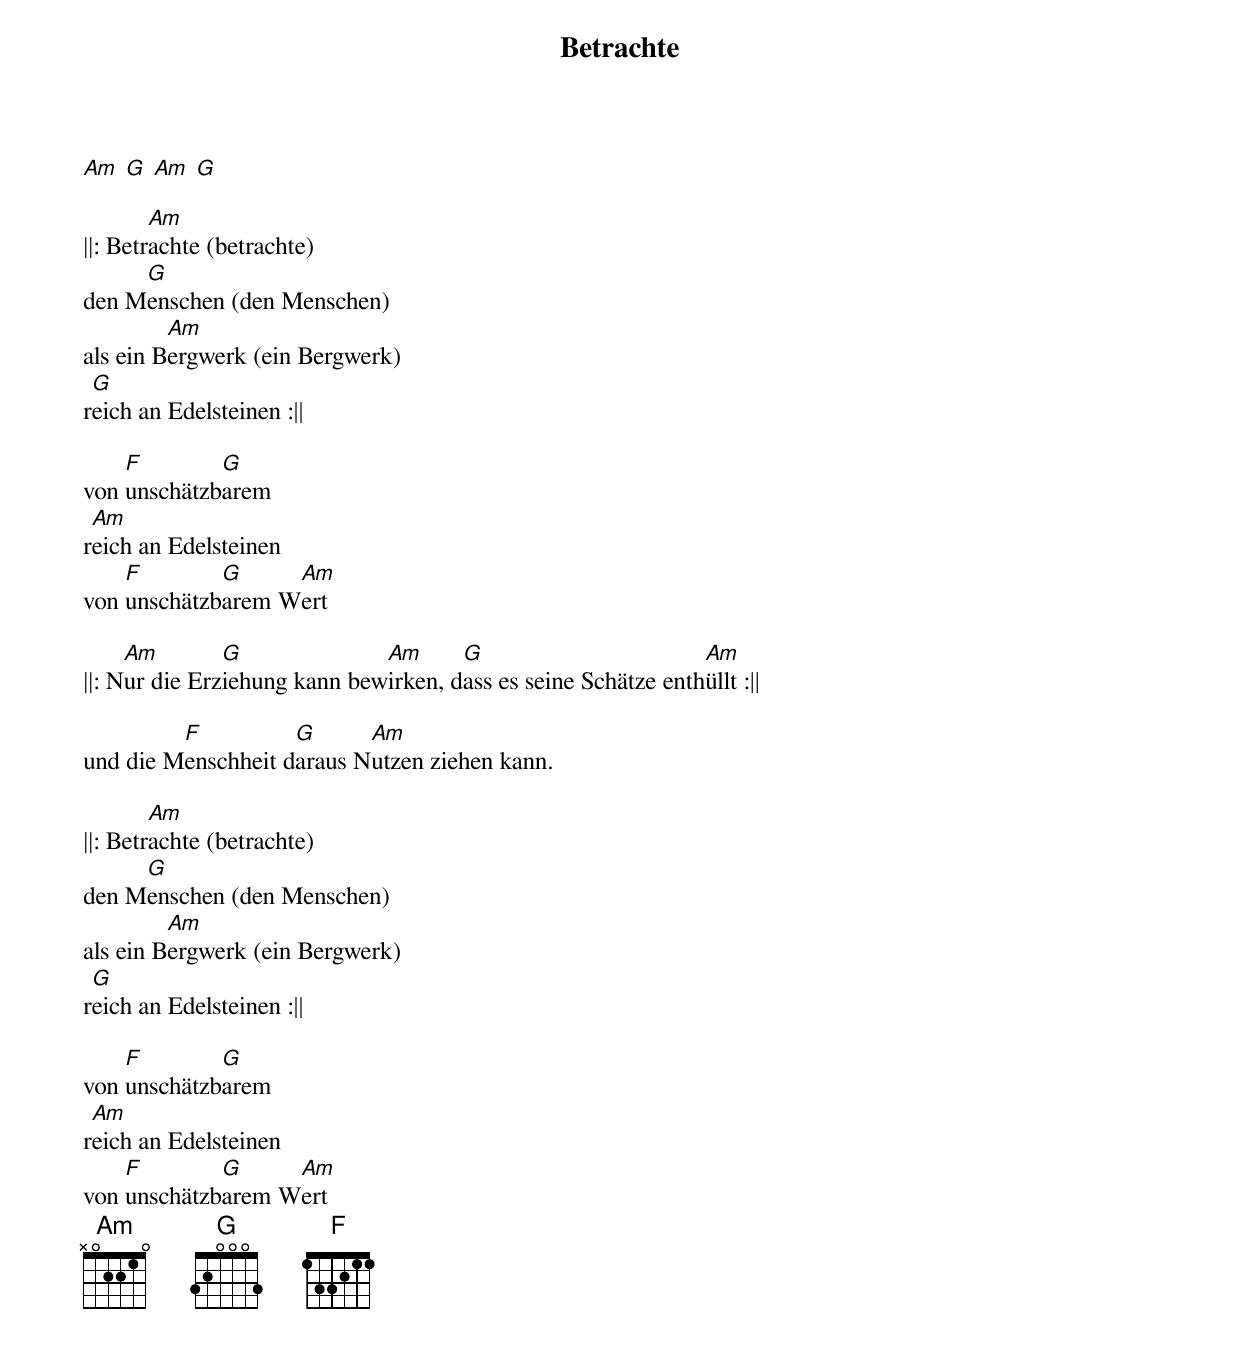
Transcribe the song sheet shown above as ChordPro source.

{title: Betrachte}
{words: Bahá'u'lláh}
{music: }
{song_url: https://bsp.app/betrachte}

[Am] [G] [Am] [G]

||: Betr[Am]achte (betrachte)
den M[G]enschen (den Menschen)
als ein B[Am]ergwerk (ein Bergwerk)
r[G]eich an Edelsteinen :||

von [F]unschätzb[G]arem
r[Am]eich an Edelsteinen
von [F]unschätzb[G]arem W[Am]ert

||: N[Am]ur die Erz[G]iehung kann bew[Am]irken, d[G]ass es seine Schätze enth[Am]üllt :||

und die M[F]enschheit d[G]araus N[Am]utzen ziehen kann.

||: Betr[Am]achte (betrachte)
den M[G]enschen (den Menschen)
als ein B[Am]ergwerk (ein Bergwerk)
r[G]eich an Edelsteinen :||

von [F]unschätzb[G]arem
r[Am]eich an Edelsteinen
von [F]unschätzb[G]arem W[Am]ert
